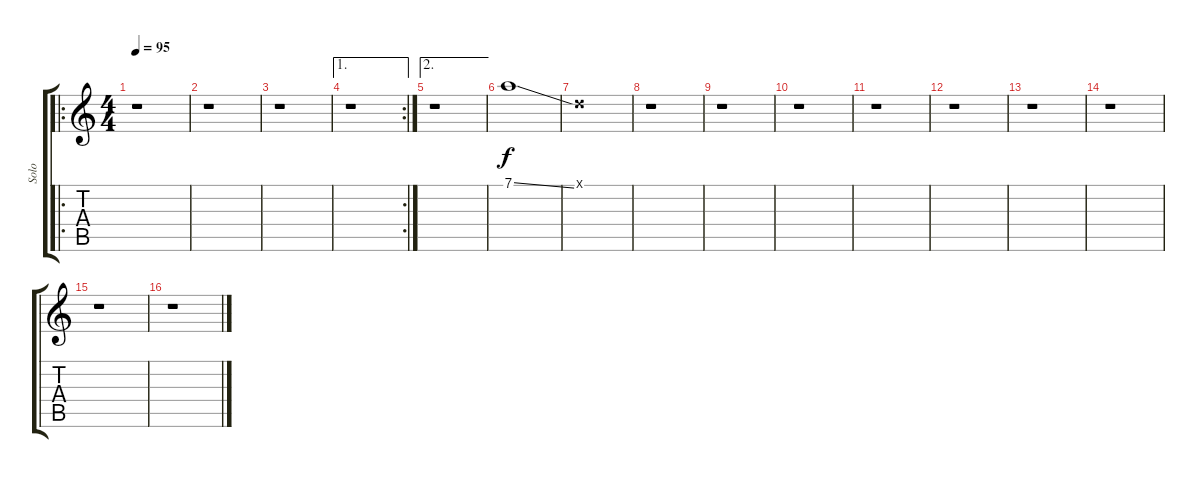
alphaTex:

\track ("Solo" "Solo") {instrument overdrivenguitar}
\staff {score tabs}
\tuning (D4 A3 F3 C3 G2 D2) {hide}
\ro
\ts (4 4)
\tempo 95
\clef g2
\ks c
r.1{dy mp} |
r.1 |
r.1 |
\ae 1
\rc 2
r.1 |
\ae 2
r.1 |
7.1{ss}.1{dy f} |
0.1{x}.1 |
r.1 |
r.1 |
r.1 |
r.1 |
r.1 |
r.1 |
r.1 |
r.1 |
r.1
